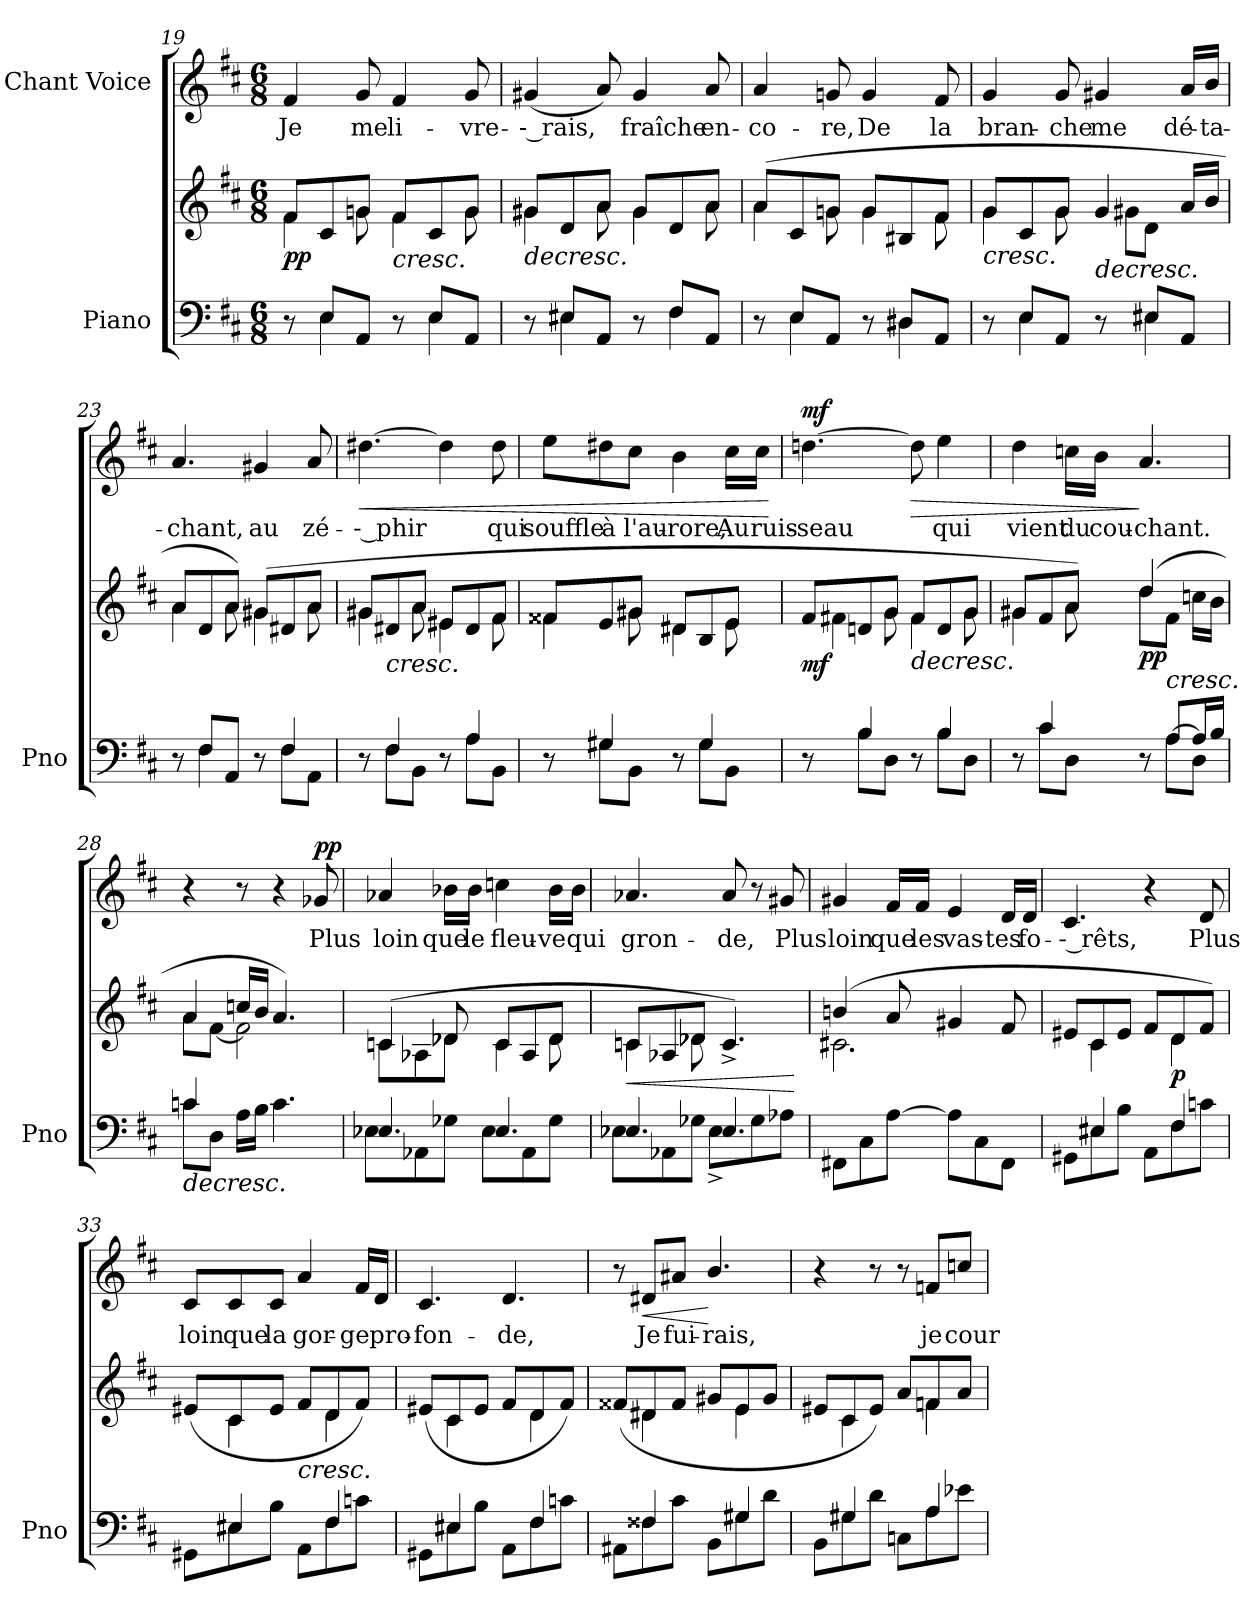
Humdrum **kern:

**kern	**kern	**dynam	**kern	**text	**dynam
*part2	*part2	*part2	*part1	*part1	*part1
*staff3	*staff2	*staff2/3	*staff1	*staff1	*staff1
*I"Piano	*	*	*I"Chant Voice	*	*
*I'Pno	*	*	*	*	*
*clefF4	*clefG2	*	*clefG2	*	*
*k[f#c#]	*k[f#c#]	*	*k[f#c#]	*	*
*M6/8	*M6/8	*	*M6/8	*	*
=19	=19	=19	=19	=19	=19
*^	*^	*	*	*	*
!	!	!	!	!LO:DY:b	!	!LO:LY:b	!
8r	8ryy	8f#/L	4f#\	pp	4f#/	Je	.
8E/L	4E\	8c#/	.	.	.	.	.
!	!	!	!	!	!	!LO:LY:b	!
8AA/J	.	8gn/J	8g\	.	8g/	me	.
!	!	!	!	!LO:HP:b	!	!LO:LY:b	!
8r	8ryy	8f#/L	4f#\	<	4f#/	li-	.
8E/L	4E\	8c#/	.	.	.	.	.
!	!	!	!	!	!	!LO:LY:b	!
8AA/J	.	8g/J	8g\	.	8g/	-vre-	.
!!LO:LB:g=z
=20	=20	=20	=20	=20	=20	=20	=20
!	!	!	!	!LO:HP:b	!	!LO:LY:b	!
8r	8ryy	8g#X/L	4g#\	>	(<4g#X/	-- rais,	.
8E#X/L	4E#\	8d/	.	.	.	.	.
8AA/J	.	8a/J	8a\	.	8a/)	.	.
!	!	!	!	!	!	!LO:LY:b	!
8r	8ryy	8g#/L	4g#\	[	4g#/	fraîche	.
8F#/L	4F#\	8d/	.	.	.	.	.
!	!	!	!	!	!	!LO:LY:b	!
8AA/J	.	8a/J	8a\	.	8a/	en-	.
=21	=21	=21	=21	=21	=21	=21	=21
!	!	!	!	!	!	!LO:LY:b	!
8r	8ryy	(>8a/L	4a\	.	4a/	-co-	.
8E/L	4E\	8c#/	.	.	.	.	.
!	!	!	!	!	!	!LO:LY:b	!
8AA/J	.	8gn/J	8g\	.	8gn/	-re,	.
!	!	!	!	!	!	!LO:LY:b	!
8r	8ryy	8g/L	4g\	.	4g/	De	.
8D#X/L	4D#\	8B#X/	.	.	.	.	.
!	!	!	!	!	!	!LO:LY:b	!
8AA/J	.	8f#/J	8f#\	.	8f#/	la	.
=22	=22	=22	=22	=22	=22	=22	=22
!	!	!	!	!LO:HP:b	!	!LO:LY:b	!
8r	8ryy	8g/L	4g\	<	4g/	bran-	.
8E/L	4E\	8c#/	.	.	.	.	.
!	!	!	!	!	!	!LO:LY:b	!
8AA/J	.	8g/J	8g\	.	8g/	-che	.
!	!	!	!	!LO:HP:n=1:b	!	!LO:LY:b	!
8r	8ryy	4g/	8g#X\L	] >	4g#X/	me	.
8E#X/L	4E#\	.	8d\J	.	.	.	.
!	!	!	!	!	!	!LO:LY:b	!
8AA/J	.	16a/LL	8rgyy	.	16a/LL	dé-	.
!	!	!	!	!	!	!LO:LY:b	!
.	.	16b/JJ	.	.	16b/JJ	-ta-	.
*v	*v	*	*	*	*	*	*
*	*v	*v	*	*	*	*
.	.	[	.	.	.
=23	=23	=23	=23	=23	=23
*^	*^	*	*	*	*
!	!	!	!	!	!	!LO:LY:b	!
8r	8ryy	8a/L	4a\	.	4.a/	-chant,	.
8F#/L	4F#\	8d/	.	.	.	.	.
8AA/J	.	8a/J)	8a\	.	.	.	.
!	!	!	!	!	!	!LO:LY:b	!
8r	8ryy	(>8g#X/L	4g#\	.	4g#X/	au	.
8F#\L	4F#/	8d#X/	.	.	.	.	.
!	!	!	!	!	!	!LO:LY:b	!
8AA\J	.	8a/J	8a\	.	8a/	zé-	.
!!LO:LB:g=z
=24	=24	=24	=24	=24	=24	=24	=24
!	!	!	!	!	!	!LO:LY:b	!LO:HP:b
8r	8ryy	8g#X/L	4g#\	.	[4.dd#X\	-- phir	<
!	!	!	!	!LO:HP:b	!	!	!
4F#/	8F#\L	8d#X/	.	<	.	.	.
.	8BB\J	8a/J	8a\	.	.	.	.
8r	8ryy	8e#X/L	4e#\	.	4dd#\]	.	.
4A/	8A\L	8d#/	.	.	.	.	.
!	!	!	!	!	!	!LO:LY:b	!
.	8BB\J	8f#/J	8f#\	.	8dd#\	qui	.
=25	=25	=25	=25	=25	=25	=25	=25
!	!	!	!	!	!	!LO:LY:b	!
8r	8rAyy	8f##X/L	4f##\	.	8ee\L	souffle	.
!	!	!	!	!	!	!LO:LY:b	!
4G#X/	8G#\L	8e/	.	.	8dd#X\	à	.
!	!	!	!	!	!	!LO:LY:b	!
.	8BB\J	8g#X/J	8g#\	.	8cc#\J	l'au-	.
!	!	!	!	!	!	!LO:LY:b	!
8r	8rAyy	8d#X/L	4d#\	.	4b\	-rore,	.
4G#/	8G#\L	8B/	.	.	.	.	.
!	!	!	!	!	!	!LO:LY:b	!
.	8BB\J	8e/J	8e\	.	16cc#\LL	Au	.
!	!	!	!	!	!	!LO:LY:b	!
.	.	.	.	.	16cc#\JJ	ruis-	.
*v	*v	*	*	*	*	*	*
*	*v	*v	*	*	*	*
.	.	]	.	.	[
=26	=26	=26	=26	=26	=26
*^	*^	*	*	*	*
!	!	!	!	!LO:DY:b	!	!LO:LY:b	!LO:DY:a
8r	8ryy	8f#/L	4f#X\	mf	[4.ddn\	-seau	mf
4B/	8B\L	8dn/	.	.	.	.	.
.	8D\J	8g/J	8g\	.	.	.	.
!	!	!	!	!LO:HP:b	!	!	!LO:HP:b
8r	8ryy	8f#/L	4f#\	>	8dd\]	.	>
!	!	!	!	!	!	!LO:LY:b	!
4B/	8B\L	8d/	.	.	4ee\	qui	.
.	8D\J	8g/J	8g\	.	.	.	.
=27	=27	=27	=27	=27	=27	=27	=27
!	!	!	!	!	!	!LO:LY:b	!
8r	8ryy	8g#X/L	4g#\	.	4dd\	vient	.
4c#/	8c#\L	8f#/	.	.	.	.	.
!	!	!	!	!	!	!LO:LY:b	!
.	8D\J	8a/J)	8a\	.	16ccn\LL	du	.
!	!	!	!	!	!	!LO:LY:b	!
.	.	.	.	.	16b\JJ	cou-	.
!	!	!	!	!LO:DY:n=1:b	!	!LO:LY:b	!
8r	8ryy	(>4dd/	8dd\L	[ pp	4.a/	-chant.	]
!	!	!	!	!LO:HP:b	!	!	!
[8A/L	8A\L	.	8f#\J	<	.	.	.
16A/L]	8D\J	16ccn\LL	8ryy	.	.	.	.
16B/JJ	.	16b\JJ	.	.	.	.	.
*v	*v	*	*	*	*	*	*
*	*v	*v	*	*	*	*
.	.	]	.	.	.
!!LO:LB:g=z
=28	=28	=28	=28	=28	=28
!	!	!LO:HP:b=2	!	!	!
*^	*^	*	*	*	*
4cn/	8c\L	4a/	8a\L	>	4r	.	.
.	8D\J	.	[8f#\J	.	.	.	.
16A\LL	2ryy	16ccn/LL	2f#\]	.	8r	.	.
16B\JJ	.	16b/JJ	.	.	.	.	.
4.c\	.	4.a/)	.	[	4r	.	.
!	!	!	!	!	!	!LO:LY:b	!LO:DY:a
.	.	.	.	.	8g-X/	Plus	pp
=29	=29	=29	=29	=29	=29	=29	=29
!	!	!	!	!	!	!LO:LY:b	!
4.E-X/	8E-\L	(>4cn/	8c\L	.	4a-X/	loin	.
.	8AA-X\	.	8A-X\	.	.	.	.
!	!	!	!	!	!	!LO:LY:b	!
.	8G-X\J	8d-X/	8d-\J	.	16b-X\LL	que	.
!	!	!	!	!	!	!LO:LY:b	!
.	.	.	.	.	16b-\JJ	le	.
!	!	!	!	!	!	!LO:LY:b	!
4.E-/	8E-\L	8c/L	4c\	.	4ccn\	fleu-	.
.	8AA-\	8A-/	.	.	.	.	.
!	!	!	!	!	!	!LO:LY:b	!
.	8G-\J	8d-/J	8d-\	.	16b-\LL	-ve	.
!	!	!	!	!	!	!LO:LY:b	!
.	.	.	.	.	16b-\JJ	qui	.
=30	=30	=30	=30	=30	=30	=30	=30
!	!	!	!	!LO:HP:b	!	!LO:LY:b	!
4.E-X/	8E-\L	8cn/L	4c\	<	4.a-X/	gron-	.
.	8AA-X\	8A-X/	.	.	.	.	.
.	8G-X\J	8d-X/J	8d-\	.	.	.	.
!	!	!	!	!	!	!LO:LY:b	!
4.E-/	8E-^\L	4.c^/)	8raayy	]	8a-/	-de,	.
.	8G-\	.	4raayy	.	8r	.	.
!	!	!	!	!	!	!LO:LY:b	!
.	8A-X\J	.	.	.	8g#X/	Plus	.
*v	*v	*	*	*	*	*	*
*	*v	*v	*	*	*	*
.	.	[	.	.	.
=31	=31	=31	=31	=31	=31
*	*^	*	*	*	*
!	!	!	!	!	!LO:LY:b	!
8FF#X:\L	(>4bn/	2.c#X\	.	4g#X/	loin	.
8C#\	.	.	.	.	.	.
!	!	!	!	!	!LO:LY:b	!
[8A\J	8a/	.	.	16f#/LL	que	.
!	!	!	!	!	!LO:LY:b	!
.	.	.	.	16f#/JJ	les	.
!	!	!	!	!	!LO:LY:b	!
8A\L]	4g#X/	.	.	4e/	vas-	.
8C#\	.	.	.	.	.	.
!	!	!	!	!	!LO:LY:b	!
8FF#\J	8f#/	.	.	16d/LL	-tes	.
!	!	!	!	!	!LO:LY:b	!
.	.	.	.	16d/JJ	fo-	.
!!LO:PB:g=z
=32	=32	=32	=32	=32	=32	=32
*^	*	*	*	*	*	*
!	!	!	!	!	!	!LO:LY:b	!
8rGGyy	8GG#X\L	8e#X/L	8reyy	.	4.c#/	-- rêts,	.
4E#X/	8E#\	8c#/	4c#\	.	.	.	.
.	8B\J	8e#/J	.	.	.	.	.
8rBByy	8AA\L	8f#/L	8reyy	.	4r	.	.
!	!	!	!	!LO:DY:b	!	!	!
4F#/	8F#\	8d/	4d\	p	.	.	.
!	!	!	!	!	!	!LO:LY:b	!
.	8cn\J	8f#/J)	.	.	8d/	Plus	.
=33	=33	=33	=33	=33	=33	=33	=33
!	!	!	!	!	!	!LO:LY:b	!
8rGGyy	8GG#X\L	(>8e#X/L	8reyy	.	8c#/L	loin	.
!	!	!	!	!	!	!LO:LY:b	!
4E#X/	8E#\	8c#/	4c#\	.	8c#/	que	.
!	!	!	!	!	!	!LO:LY:b	!
.	8B\J	8e#/J	.	.	8c#/J	la	.
!	!	!LO:TX:b:i:t=cresc.	!	!	!	!	!
!	!	!	!	!	!	!LO:LY:b	!
8rBByy	8AA\L	8f#/L	8reyy	.	4a/	gor-	.
4F#/	8F#\	8d/	4d\	.	.	.	.
!	!	!	!	!	!	!LO:LY:b	!
.	8cn\J	8f#/J)	.	.	16f#/LL	-ge	.
!	!	!	!	!	!	!LO:LY:b	!
.	.	.	.	.	16d/JJ	pro-	.
=34	=34	=34	=34	=34	=34	=34	=34
!	!	!	!	!	!	!LO:LY:b	!
8rGGyy	8GG#X\L	(>8e#X/L	8reyy	.	4.c#/	-fon-	.
4E#X/	8E#\	8c#/	4c#\	.	.	.	.
.	8B\J	8e#/J	.	.	.	.	.
!	!	!	!	!	!	!LO:LY:b	!
8rBByy	8AA\L	8f#/L	8reyy	.	4.d/	-de,	.
4F#/	8F#\	8d/	4d\	.	.	.	.
.	8cn\J	8f#/J)	.	.	.	.	.
=35	=35	=35	=35	=35	=35	=35	=35
8rGGyy	8AA#X\L	(>8f##X/L	8reyy	.	8r	.	.
!	!	!	!	!	!	!LO:LY:b	!LO:HP:b
4F##X/	8F##\	8d#X/	4d#\	.	8d#X/L	Je	<
!	!	!	!	!	!	!LO:LY:b	!
.	8c#\J	8f##/J	.	.	8a#X/J	fui-	.
!	!	!	!	!	!	!LO:LY:b	!
8rBByy	8BB\L	8g#X/L	8reyy	.	4.b/	-rais,	[
4G#X/	8G#\	8e/	4e\	.	.	.	.
.	8d\J	8g#/J	.	.	.	.	.
=36	=36	=36	=36	=36	=36	=36	=36
8rBByy	8BB\L	8e#X/L	8reyy	.	4r	.	.
4G#X/	8G#\	8c#/	4c#\	.	.	.	.
.	8d\J	8e#/J)	.	.	8r	.	.
8rBByy	8Cn\L	8a/L	8reyy	.	8r	.	.
!	!	!	!	!	!	!LO:LY:b	!
4A/	8A\	8fn/	4f\	.	8fn/L	je	.
!	!	!	!	!	!	!LO:LY:b	!
.	8e-X\J	8a/J	.	.	8ccn/J	cour-	.
*v	*v	*	*	*	*	*	*
*	*v	*v	*	*	*	*
=	=	=	=	=	=
*-	*-	*-	*-	*-	*-
